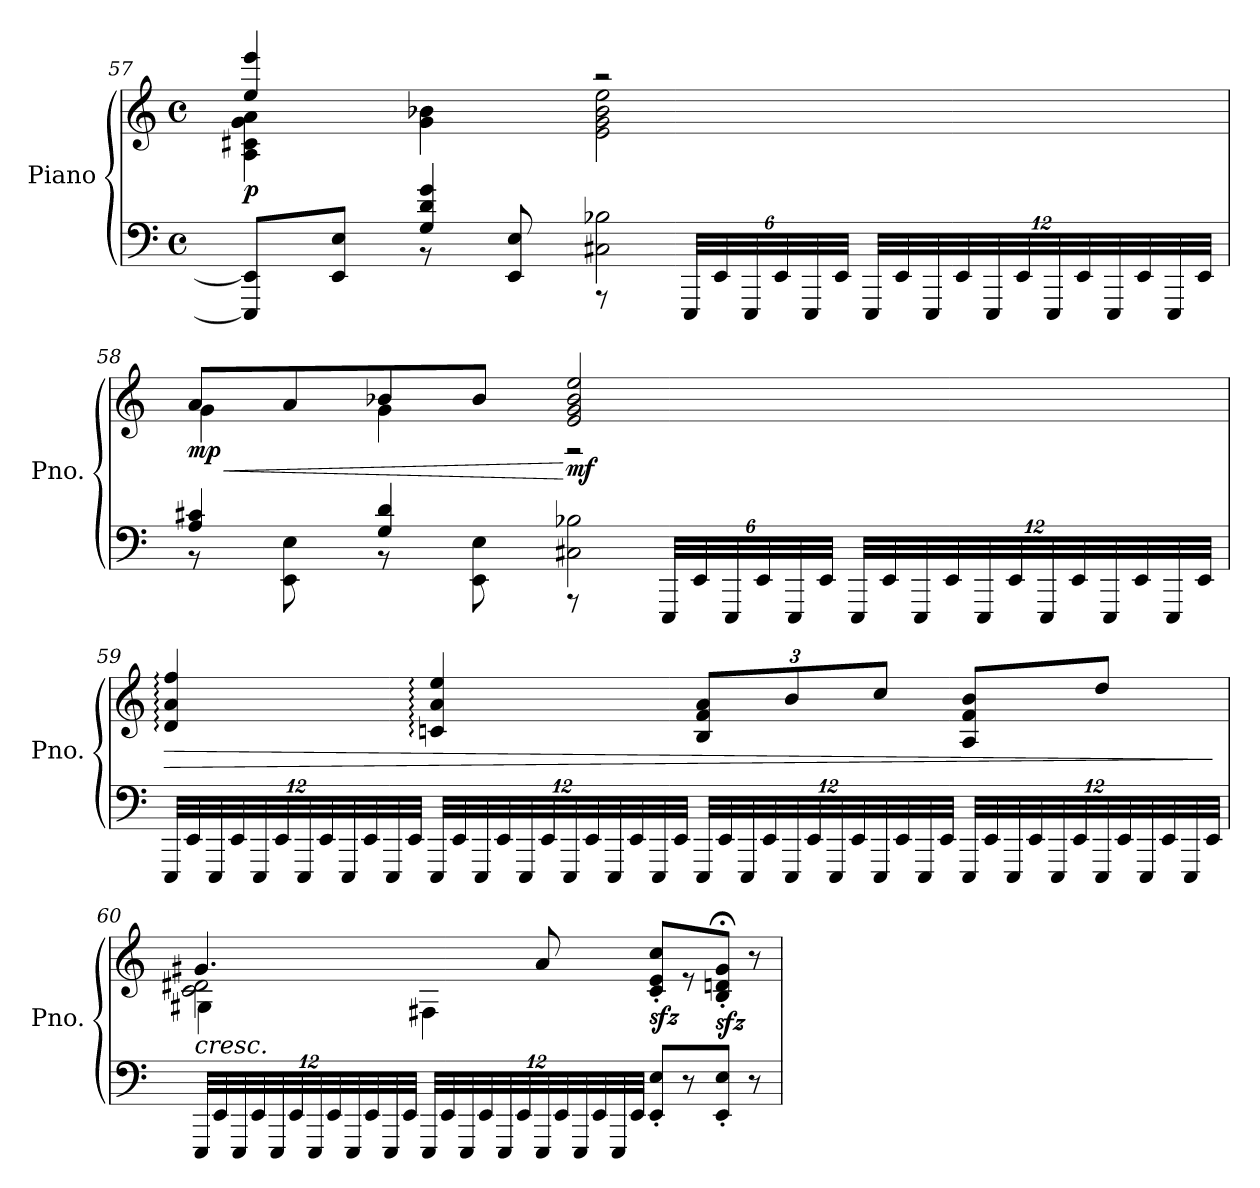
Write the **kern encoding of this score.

**kern	**kern	**dynam
*part1	*part1	*part1
*staff2	*staff1	*staff1/2
*I"Piano	*	*
*I'Pno.	*	*
!!LO:PB:g=z
*clefF4	*clefG2	*
*k[]	*k[]	*
*M4/4	*M4/4	*
*met(c)	*met(c)	*
*MM57	*MM57	*
=57	=57	=57
*^	*^	*
*	*^	*	*	*
!	!	!	!	!	!LO:DY:b
4ryy	8EEE/] 8EE/]L	2ryy	4A\ 4c#X\ 4g\ 4a\	4ee/ 4eee/	p
.	8EE/ 8E/J	.	.	.	.
4G/ 4d/ 4g/	8r	.	4ryy	4g\ 4b-X\	.
.	8EE/ 8E/	.	.	.	.
2ryy	8rAAA	2C#X\ 2B-X\	2r	2e\ 2g\ 2b-\ 2ee\	.
*	*Xbrackettup	*	*	*	*
.	48EEE/LLL	.	.	.	.
.	48EE/	.	.	.	.
.	48EEE/	.	.	.	.
.	48EE/	.	.	.	.
.	48EEE/	.	.	.	.
.	48EE/JJJ	.	.	.	.
.	48EEE/LLL	.	.	.	.
.	48EE/	.	.	.	.
.	48EEE/	.	.	.	.
.	48EE/	.	.	.	.
.	48EEE/	.	.	.	.
.	48EE/	.	.	.	.
.	48EEE/	.	.	.	.
.	48EE/	.	.	.	.
.	48EEE/	.	.	.	.
.	48EE/	.	.	.	.
.	48EEE/	.	.	.	.
.	48EE/JJJ	.	.	.	.
*v	*v	*v	*	*	*
!!LO:PB:g=z	!!
=58	=58	=58	=58
*	*MM57	*	*
*^	*	*	*
!	!	!	!	!LO:HP:b
!	!	!	!	!LO:DY:n=1:b
4A/ 4c#X/	8r	8a/L	4g\	< mp
.	8EE\ 8E\	8a/	.	.
4G/ 4d/	8r	8b-X/	4g\	.
.	8EE\ 8E\	8b-/J	.	.
!	!	!	!	!LO:DY:n=2:b
8rAAA	2C#X\ 2B-X\	2e/ 2g/ 2b-/ 2ee/	2r	[ mf
48EEE/LLL	.	.	.	.
48EE/	.	.	.	.
48EEE/	.	.	.	.
48EE/	.	.	.	.
48EEE/	.	.	.	.
48EE/JJJ	.	.	.	.
48EEE/LLL	.	.	.	.
48EE/	.	.	.	.
48EEE/	.	.	.	.
48EE/	.	.	.	.
48EEE/	.	.	.	.
48EE/	.	.	.	.
48EEE/	.	.	.	.
48EE/	.	.	.	.
48EEE/	.	.	.	.
48EE/	.	.	.	.
48EEE/	.	.	.	.
48EE/JJJ	.	.	.	.
*v	*v	*	*	*
*	*v	*v	*
!!LO:LB:g=z
=59	=59	=59
!	!	!LO:HP:b
48EEE!/LLL	4d/: 4a/: 4ff/:	>
48EE!/	.	.
48EEE!/	.	.
48EE!/	.	.
48EEE!/	.	.
48EE!/	.	.
48EEE!/	.	.
48EE!/	.	.
48EEE!/	.	.
48EE!/	.	.
48EEE!/	.	.
48EE!/JJJ	.	.
48EEE!/LLL	4cn/: 4a/: 4ee/:	.
48EE!/	.	.
48EEE!/	.	.
48EE!/	.	.
48EEE!/	.	.
48EE!/	.	.
48EEE!/	.	.
48EE!/	.	.
48EEE!/	.	.
48EE!/	.	.
48EEE!/	.	.
48EE!/JJJ	.	.
*	*Xbrackettup	*
48EEE!/LLL	12B/ 12f/ 12a/L	.
48EE!/	.	.
48EEE!/	.	.
48EE!/	.	.
48EEE!/	12b/	.
48EE!/	.	.
48EEE!/	.	.
48EE!/	.	.
48EEE!/	12cc/J	.
48EE!/	.	.
48EEE!/	.	.
48EE!/JJJ	.	.
48EEE!/LLL	8A/ 8f/ 8b/L	.
48EE!/	.	.
48EEE!/	.	.
48EE!/	.	.
48EEE!/	.	.
48EE!/	.	.
48EEE!/	8dd/J	.
48EE!/	.	.
48EEE!/	.	.
48EE!/	.	.
48EEE!/	.	.
48EE!/JJJ	.	.
.	.	]
!!LO:LB:g=z
=60	=60	=60
!	!	!LO:HP:b
*	*^	*
*	*	*^	*
48EEE!/LLL	4.g#X/	2c\ 2d#X\	4G#X\	<
48EE!/	.	.	.	.
48EEE!/	.	.	.	.
48EE!/	.	.	.	.
48EEE!/	.	.	.	.
48EE!/	.	.	.	.
48EEE!/	.	.	.	.
48EE!/	.	.	.	.
48EEE!/	.	.	.	.
48EE!/	.	.	.	.
48EEE!/	.	.	.	.
48EE!/JJJ	.	.	.	.
48EEE!/LLL	.	.	4F#X\	.
48EE!/	.	.	.	.
48EEE!/	.	.	.	.
48EE!/	.	.	.	.
48EEE!/	.	.	.	.
48EE!/	.	.	.	.
48EEE!/	8a/	.	.	.
48EE!/	.	.	.	.
48EEE!/	.	.	.	.
48EE!/	.	.	.	.
48EEE!/	.	.	.	.
48EE!/JJJ	.	.	.	.
!	!	!	!	!LO:DY:b
8EE/' 8E/'L	8c/' 8e/' 8cc/'L	2ryy	2ryy	sfz
8r	8r	.	.	.
!	!	!	!	!LO:DY:b
8EE/' 8E/'J	8B/;<' 8dn/;<' 8g#/;<'J	.	.	sfz
8r	8r	.	.	.
*	*v	*v	*v	*
.	.	[
=	=	=
*-	*-	*-
